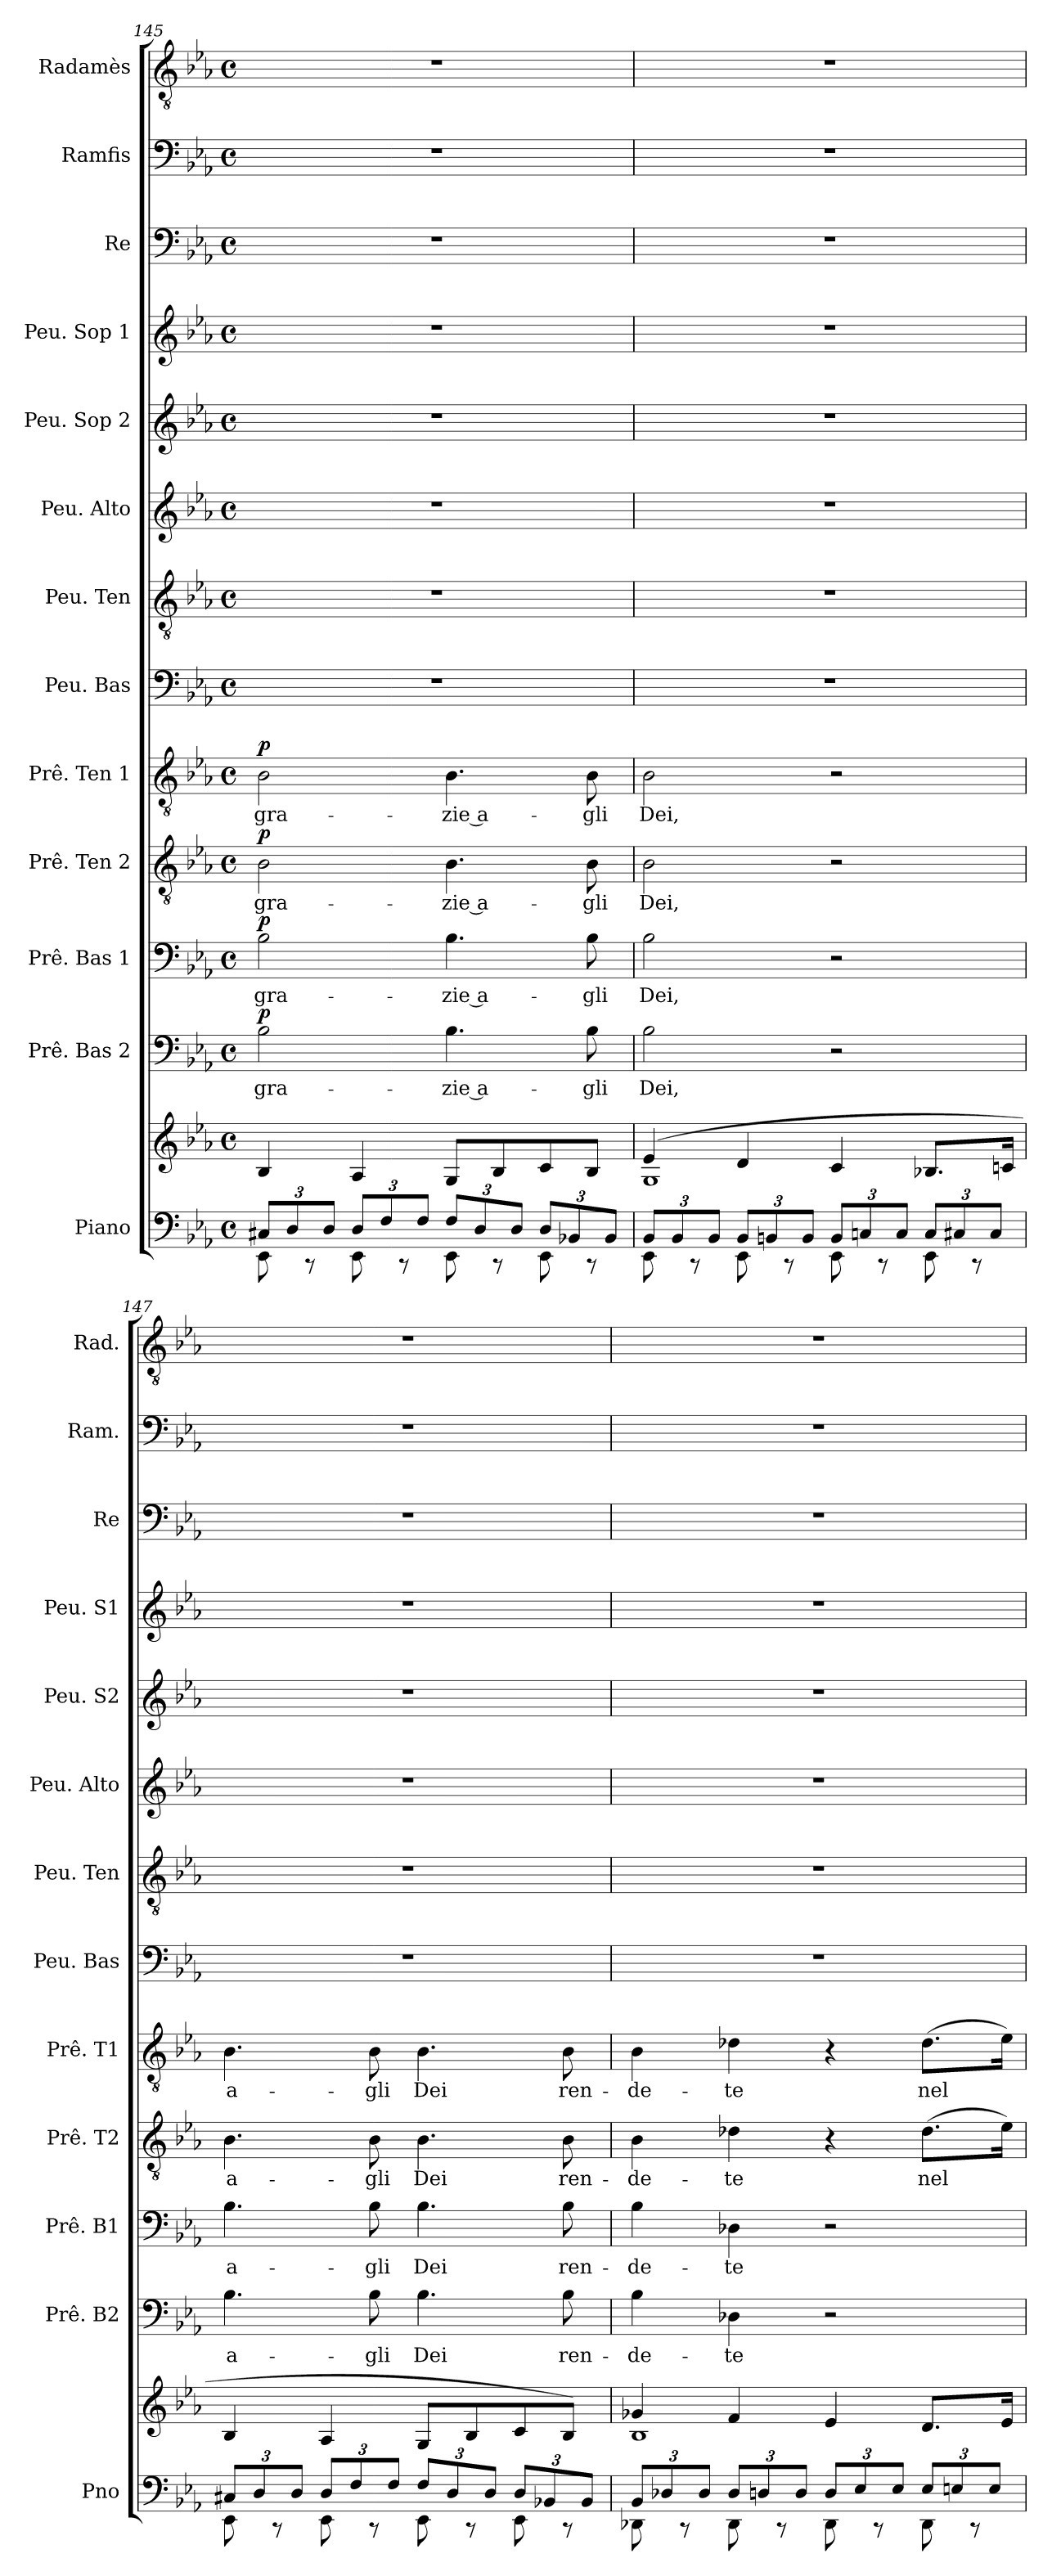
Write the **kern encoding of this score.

**kern	**kern	**kern	**text	**dynam	**kern	**text	**dynam	**kern	**text	**dynam	**kern	**text	**dynam	**kern	**kern	**kern	**kern	**kern	**kern	**kern	**kern
*part13	*part13	*part12	*part12	*part12	*part11	*part11	*part11	*part10	*part10	*part10	*part9	*part9	*part9	*part8	*part7	*part6	*part5	*part4	*part3	*part2	*part1
*staff14	*staff13	*staff12	*staff12	*staff12	*staff11	*staff11	*staff11	*staff10	*staff10	*staff10	*staff9	*staff9	*staff9	*staff8	*staff7	*staff6	*staff5	*staff4	*staff3	*staff2	*staff1
*I"Piano	*	*I"Prê. Bas 2	*	*	*I"Prê. Bas 1	*	*	*I"Prê. Ten 2	*	*	*I"Prê. Ten 1	*	*	*I"Peu. Bas	*I"Peu. Ten	*I"Peu. Alto	*I"Peu. Sop 2	*I"Peu. Sop 1	*I"Re	*I"Ramfis	*I"Radamès
*I'Pno	*	*I'Prê. B2	*	*	*I'Prê. B1	*	*	*I'Prê. T2	*	*	*I'Prê. T1	*	*	*I'Peu. Bas	*I'Peu. Ten	*I'Peu. Alto	*I'Peu. S2	*I'Peu. S1	*I'Re	*I'Ram.	*I'Rad.
!!LO:PB:g=z
*clefF4	*clefG2	*clefF4	*	*	*clefF4	*	*	*clefGv2	*	*	*clefGv2	*	*	*clefF4	*clefGv2	*clefG2	*clefG2	*clefG2	*clefF4	*clefF4	*clefGv2
*k[b-e-a-]	*k[b-e-a-]	*k[b-e-a-]	*	*	*k[b-e-a-]	*	*	*k[b-e-a-]	*	*	*k[b-e-a-]	*	*	*k[b-e-a-]	*k[b-e-a-]	*k[b-e-a-]	*k[b-e-a-]	*k[b-e-a-]	*k[b-e-a-]	*k[b-e-a-]	*k[b-e-a-]
*M4/4	*M4/4	*M4/4	*	*	*M4/4	*	*	*M4/4	*	*	*M4/4	*	*	*M4/4	*M4/4	*M4/4	*M4/4	*M4/4	*M4/4	*M4/4	*M4/4
*met(c)	*met(c)	*met(c)	*	*	*met(c)	*	*	*met(c)	*	*	*met(c)	*	*	*met(c)	*met(c)	*met(c)	*met(c)	*met(c)	*met(c)	*met(c)	*met(c)
*Xbrackettup	*	*	*	*	*	*	*	*	*	*	*	*	*	*	*	*	*	*	*	*	*
=145	=145	=145	=145	=145	=145	=145	=145	=145	=145	=145	=145	=145	=145	=145	=145	=145	=145	=145	=145	=145	=145
*^	*	*	*	*	*	*	*	*	*	*	*	*	*	*	*	*	*	*	*	*	*
!	!	!	!	!LO:LY:b:color=#0055FF	!LO:DY:a	!	!LO:LY:b:color=#AA0000	!LO:DY:a	!	!LO:LY:b:color=#0055FF	!LO:DY:a	!	!LO:LY:b:color=#0055FF	!LO:DY:a	!	!	!	!	!	!	!	!
12C#X/L	8EE-\	4B-/	2B-\	gra-	p	2B-\	gra-	p	2B-\	gra-	p	2B-\	gra-	p	1r	1r	1r	1r	1r	1r	1r	1r
12D/	.	.	.	.	.	.	.	.	.	.	.	.	.	.	.	.	.	.	.	.	.	.
.	8r	.	.	.	.	.	.	.	.	.	.	.	.	.	.	.	.	.	.	.	.	.
12D/J	.	.	.	.	.	.	.	.	.	.	.	.	.	.	.	.	.	.	.	.	.	.
12D/L	8EE-\	4A-/	.	.	.	.	.	.	.	.	.	.	.	.	.	.	.	.	.	.	.	.
12F/	.	.	.	.	.	.	.	.	.	.	.	.	.	.	.	.	.	.	.	.	.	.
.	8r	.	.	.	.	.	.	.	.	.	.	.	.	.	.	.	.	.	.	.	.	.
12F/J	.	.	.	.	.	.	.	.	.	.	.	.	.	.	.	.	.	.	.	.	.	.
!	!	!	!	!LO:LY:b:color=#0055FF	!	!	!LO:LY:b:color=#AA0000	!	!	!LO:LY:b:color=#0055FF	!	!	!LO:LY:b:color=#0055FF	!	!	!	!	!	!	!	!	!
12F/L	8EE-\	8G/L	4.B-\	zie a-	.	4.B-\	zie a-	.	4.B-\	zie a-	.	4.B-\	zie a-	.	.	.	.	.	.	.	.	.
12D/	.	.	.	.	.	.	.	.	.	.	.	.	.	.	.	.	.	.	.	.	.	.
.	8r	8B-/	.	.	.	.	.	.	.	.	.	.	.	.	.	.	.	.	.	.	.	.
12D/J	.	.	.	.	.	.	.	.	.	.	.	.	.	.	.	.	.	.	.	.	.	.
12D/L	8EE-\	8c/	.	.	.	.	.	.	.	.	.	.	.	.	.	.	.	.	.	.	.	.
12BB-X/	.	.	.	.	.	.	.	.	.	.	.	.	.	.	.	.	.	.	.	.	.	.
!	!	!	!	!LO:LY:b:color=#0055FF	!	!	!LO:LY:b:color=#AA0000	!	!	!LO:LY:b:color=#0055FF	!	!	!LO:LY:b:color=#0055FF	!	!	!	!	!	!	!	!	!
.	8r	8B-/J	8B-\	-gli	.	8B-\	-gli	.	8B-\	-gli	.	8B-\	-gli	.	.	.	.	.	.	.	.	.
12BB-/J	.	.	.	.	.	.	.	.	.	.	.	.	.	.	.	.	.	.	.	.	.	.
=146	=146	=146	=146	=146	=146	=146	=146	=146	=146	=146	=146	=146	=146	=146	=146	=146	=146	=146	=146	=146	=146	=146
*	*	*^	*	*	*	*	*	*	*	*	*	*	*	*	*	*	*	*	*	*	*	*
!	!	!	!	!	!LO:LY:b:color=#0055FF	!	!	!LO:LY:b:color=#AA0000	!	!	!LO:LY:b:color=#0055FF	!	!	!LO:LY:b:color=#0055FF	!	!	!	!	!	!	!	!	!
12BB-/L	8EE-\	(>4e-/	1G	2B-\	Dei,	.	2B-\	Dei,	.	2B-\	Dei,	.	2B-\	Dei,	.	1r	1r	1r	1r	1r	1r	1r	1r
12BB-/	.	.	.	.	.	.	.	.	.	.	.	.	.	.	.	.	.	.	.	.	.	.	.
.	8r	.	.	.	.	.	.	.	.	.	.	.	.	.	.	.	.	.	.	.	.	.	.
12BB-/J	.	.	.	.	.	.	.	.	.	.	.	.	.	.	.	.	.	.	.	.	.	.	.
12BB-/L	8EE-\	4d/	.	.	.	.	.	.	.	.	.	.	.	.	.	.	.	.	.	.	.	.	.
12BBn/	.	.	.	.	.	.	.	.	.	.	.	.	.	.	.	.	.	.	.	.	.	.	.
.	8r	.	.	.	.	.	.	.	.	.	.	.	.	.	.	.	.	.	.	.	.	.	.
12BB/J	.	.	.	.	.	.	.	.	.	.	.	.	.	.	.	.	.	.	.	.	.	.	.
12BB/L	8EE-\	4c/	.	2r	.	.	2r	.	.	2r	.	.	2r	.	.	.	.	.	.	.	.	.	.
12Cn/	.	.	.	.	.	.	.	.	.	.	.	.	.	.	.	.	.	.	.	.	.	.	.
.	8r	.	.	.	.	.	.	.	.	.	.	.	.	.	.	.	.	.	.	.	.	.	.
12C/J	.	.	.	.	.	.	.	.	.	.	.	.	.	.	.	.	.	.	.	.	.	.	.
12C/L	8EE-\	8.B-X/L	.	.	.	.	.	.	.	.	.	.	.	.	.	.	.	.	.	.	.	.	.
12C#X/	.	.	.	.	.	.	.	.	.	.	.	.	.	.	.	.	.	.	.	.	.	.	.
.	8r	.	.	.	.	.	.	.	.	.	.	.	.	.	.	.	.	.	.	.	.	.	.
12C#/J	.	.	.	.	.	.	.	.	.	.	.	.	.	.	.	.	.	.	.	.	.	.	.
.	.	16cn/Jk	.	.	.	.	.	.	.	.	.	.	.	.	.	.	.	.	.	.	.	.	.
*	*	*v	*v	*	*	*	*	*	*	*	*	*	*	*	*	*	*	*	*	*	*	*	*
=147	=147	=147	=147	=147	=147	=147	=147	=147	=147	=147	=147	=147	=147	=147	=147	=147	=147	=147	=147	=147	=147	=147
!	!	!	!	!LO:LY:b:color=#0055FF	!	!	!LO:LY:b:color=#AA0000	!	!	!LO:LY:b:color=#0055FF	!	!	!LO:LY:b:color=#0055FF	!	!	!	!	!	!	!	!	!
12C#X/L	8EE-\	4B-/	4.B-\	a-	.	4.B-\	a-	.	4.B-\	a-	.	4.B-\	a-	.	1r	1r	1r	1r	1r	1r	1r	1r
12D/	.	.	.	.	.	.	.	.	.	.	.	.	.	.	.	.	.	.	.	.	.	.
.	8r	.	.	.	.	.	.	.	.	.	.	.	.	.	.	.	.	.	.	.	.	.
12D/J	.	.	.	.	.	.	.	.	.	.	.	.	.	.	.	.	.	.	.	.	.	.
12D/L	8EE-\	4A-/	.	.	.	.	.	.	.	.	.	.	.	.	.	.	.	.	.	.	.	.
12F/	.	.	.	.	.	.	.	.	.	.	.	.	.	.	.	.	.	.	.	.	.	.
!	!	!	!	!LO:LY:b:color=#0055FF	!	!	!LO:LY:b:color=#AA0000	!	!	!LO:LY:b:color=#0055FF	!	!	!LO:LY:b:color=#0055FF	!	!	!	!	!	!	!	!	!
.	8r	.	8B-\	-gli	.	8B-\	-gli	.	8B-\	-gli	.	8B-\	-gli	.	.	.	.	.	.	.	.	.
12F/J	.	.	.	.	.	.	.	.	.	.	.	.	.	.	.	.	.	.	.	.	.	.
!	!	!	!	!LO:LY:b:color=#0055FF	!	!	!LO:LY:b:color=#AA0000	!	!	!LO:LY:b:color=#0055FF	!	!	!LO:LY:b:color=#0055FF	!	!	!	!	!	!	!	!	!
12F/L	8EE-\	8G/L	4.B-\	Dei	.	4.B-\	Dei	.	4.B-\	Dei	.	4.B-\	Dei	.	.	.	.	.	.	.	.	.
12D/	.	.	.	.	.	.	.	.	.	.	.	.	.	.	.	.	.	.	.	.	.	.
.	8r	8B-/	.	.	.	.	.	.	.	.	.	.	.	.	.	.	.	.	.	.	.	.
12D/J	.	.	.	.	.	.	.	.	.	.	.	.	.	.	.	.	.	.	.	.	.	.
12D/L	8EE-\	8c/	.	.	.	.	.	.	.	.	.	.	.	.	.	.	.	.	.	.	.	.
12BB-X/	.	.	.	.	.	.	.	.	.	.	.	.	.	.	.	.	.	.	.	.	.	.
!	!	!	!	!LO:LY:b:color=#0055FF	!	!	!LO:LY:b:color=#AA0000	!	!	!LO:LY:b:color=#0055FF	!	!	!LO:LY:b:color=#0055FF	!	!	!	!	!	!	!	!	!
.	8r	8B-/J)	8B-\	ren-	.	8B-\	ren-	.	8B-\	ren-	.	8B-\	ren-	.	.	.	.	.	.	.	.	.
12BB-/J	.	.	.	.	.	.	.	.	.	.	.	.	.	.	.	.	.	.	.	.	.	.
!!LO:LB:g=z
=148	=148	=148	=148	=148	=148	=148	=148	=148	=148	=148	=148	=148	=148	=148	=148	=148	=148	=148	=148	=148	=148	=148
*	*	*^	*	*	*	*	*	*	*	*	*	*	*	*	*	*	*	*	*	*	*	*
!	!	!	!	!	!LO:LY:b:color=#0055FF	!	!	!LO:LY:b:color=#AA0000	!	!	!LO:LY:b:color=#0055FF	!	!	!LO:LY:b:color=#0055FF	!	!	!	!	!	!	!	!	!
12BB-/L	8DD-X\	4g-X/	1B-	4B-\	-de-	.	4B-\	-de-	.	4B-\	-de-	.	4B-\	-de-	.	1r	1r	1r	1r	1r	1r	1r	1r
12D-X/	.	.	.	.	.	.	.	.	.	.	.	.	.	.	.	.	.	.	.	.	.	.	.
.	8r	.	.	.	.	.	.	.	.	.	.	.	.	.	.	.	.	.	.	.	.	.	.
12D-/J	.	.	.	.	.	.	.	.	.	.	.	.	.	.	.	.	.	.	.	.	.	.	.
!	!	!	!	!	!LO:LY:b:color=#0055FF	!	!	!LO:LY:b:color=#AA0000	!	!	!LO:LY:b:color=#0055FF	!	!	!LO:LY:b:color=#0055FF	!	!	!	!	!	!	!	!	!
12D-/L	8DD-\	4f/	.	4D-X\	-te	.	4D-X\	-te	.	4d-X\	-te	.	4d-X\	-te	.	.	.	.	.	.	.	.	.
12Dn/	.	.	.	.	.	.	.	.	.	.	.	.	.	.	.	.	.	.	.	.	.	.	.
.	8r	.	.	.	.	.	.	.	.	.	.	.	.	.	.	.	.	.	.	.	.	.	.
12D/J	.	.	.	.	.	.	.	.	.	.	.	.	.	.	.	.	.	.	.	.	.	.	.
12D/L	8DD-\	4e-/	.	2r	.	.	2r	.	.	4r	.	.	4r	.	.	.	.	.	.	.	.	.	.
12E-/	.	.	.	.	.	.	.	.	.	.	.	.	.	.	.	.	.	.	.	.	.	.	.
.	8r	.	.	.	.	.	.	.	.	.	.	.	.	.	.	.	.	.	.	.	.	.	.
12E-/J	.	.	.	.	.	.	.	.	.	.	.	.	.	.	.	.	.	.	.	.	.	.	.
!	!	!	!	!	!	!	!	!	!	!	!LO:LY:b:color=#0055FF	!	!	!LO:LY:b:color=#0055FF	!	!	!	!	!	!	!	!	!
12E-/L	8DD-\	8.d/L	.	.	.	.	.	.	.	(>8.d-\L	nel	.	(>8.d-\L	nel	.	.	.	.	.	.	.	.	.
12En/	.	.	.	.	.	.	.	.	.	.	.	.	.	.	.	.	.	.	.	.	.	.	.
.	8r	.	.	.	.	.	.	.	.	.	.	.	.	.	.	.	.	.	.	.	.	.	.
12E/J	.	.	.	.	.	.	.	.	.	.	.	.	.	.	.	.	.	.	.	.	.	.	.
.	.	16e-/Jk	.	.	.	.	.	.	.	16e-\Jk)	.	.	16e-\Jk)	.	.	.	.	.	.	.	.	.	.
*v	*v	*	*	*	*	*	*	*	*	*	*	*	*	*	*	*	*	*	*	*	*	*	*
*	*v	*v	*	*	*	*	*	*	*	*	*	*	*	*	*	*	*	*	*	*	*	*
=	=	=	=	=	=	=	=	=	=	=	=	=	=	=	=	=	=	=	=	=	=
*-	*-	*-	*-	*-	*-	*-	*-	*-	*-	*-	*-	*-	*-	*-	*-	*-	*-	*-	*-	*-	*-
